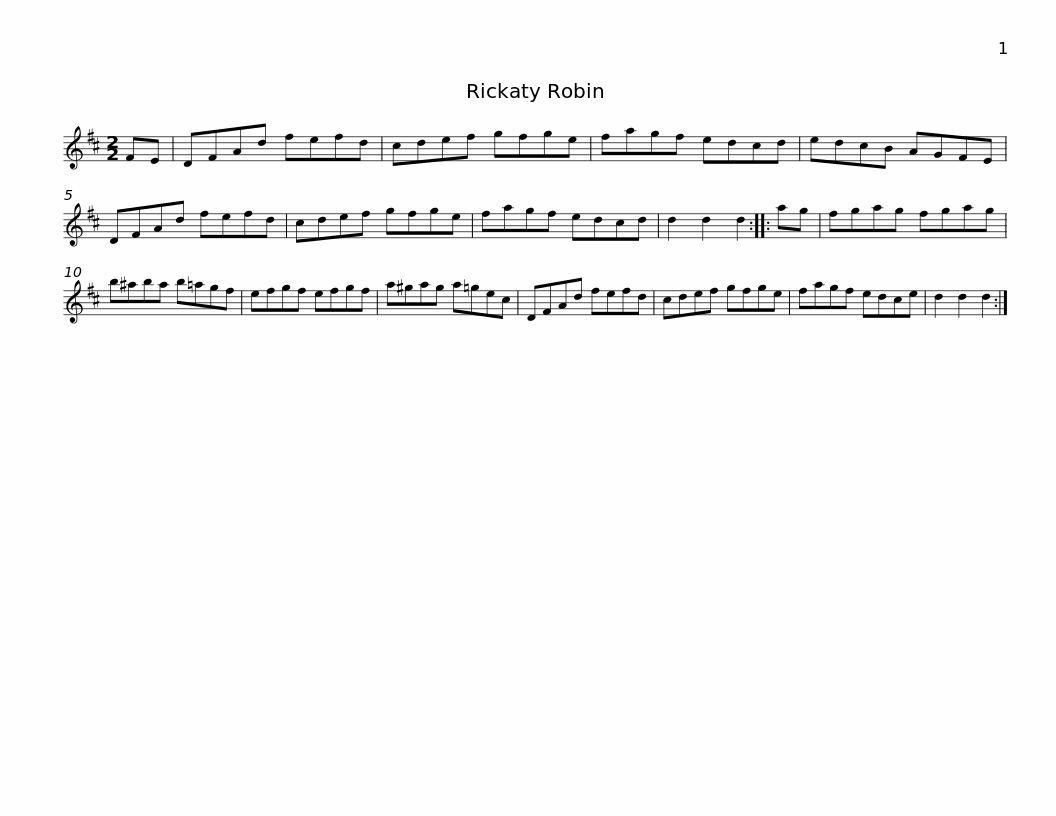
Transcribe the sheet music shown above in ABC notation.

X:1
L:1/8
M:2/2
I:linebreak $
K:D
V:1 treble
V:1
 FE | DFAd fefd | cdef gfge | fagf edcd | edcB AGFE | %5
 DFAd fefd |$ cdef gfge | fagf edcd | d2 d2 d2 :: ag | %10
 fgag fgag | b^aba b=agf |$ efgf efgf | a^gag a=gec | DFAd fefd | %15
 cdef gfge | fagf edce |$ d2 d2 d2 :| %18
